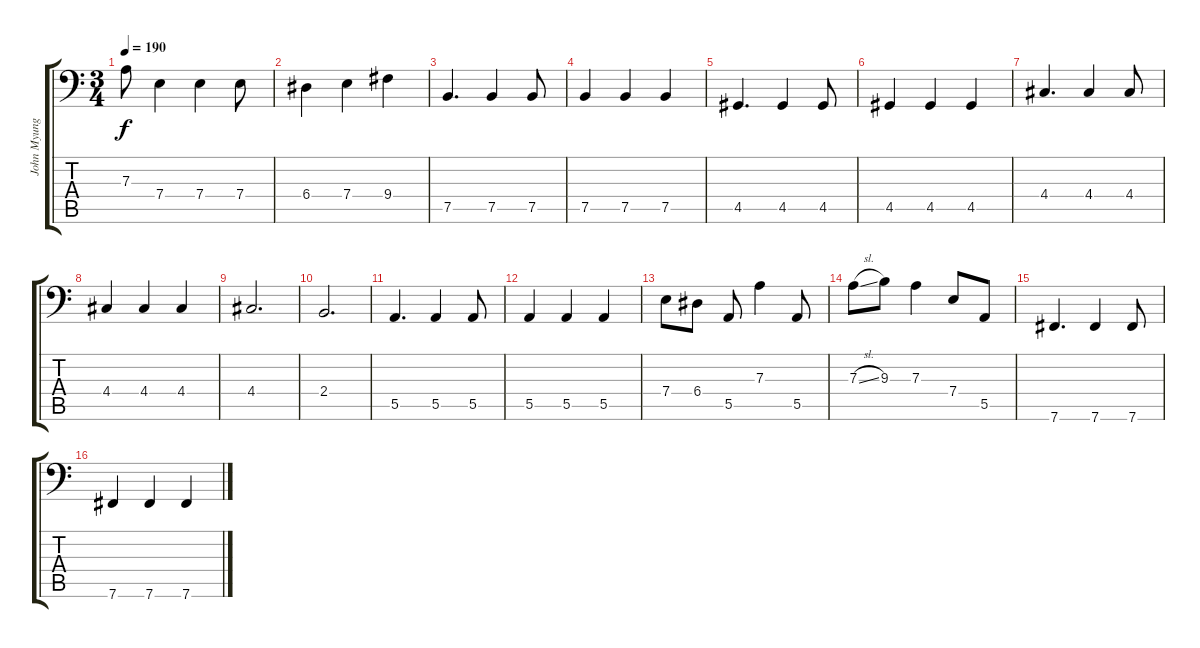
\track ("John Myung - Bass" "John Myung") {instrument electricbassfinger}
\staff {score tabs}
\tuning (C3 G2 D2 A1 E1 B0) {hide}
\ts (3 4)
\tempo 190
\clef f4
\ks c
7.3.8{dy f} 7.4.4 7.4.4 7.4.8 |
6.4.4 7.4.4 9.4.4 |
7.5.4{d} 7.5.4 7.5.8 |
7.5.4 7.5.4 7.5.4 |
4.5.4{d} 4.5.4 4.5.8 |
4.5.4 4.5.4 4.5.4 |
4.4.4{d} 4.4.4 4.4.8 |
4.4.4 4.4.4 4.4.4 |
4.4.2{d} |
2.4.2{d} |
5.5.4{d} 5.5.4 5.5.8 |
5.5.4 5.5.4 5.5.4 |
7.4.8 6.4.8 5.5.8 7.3.4 5.5.8 |
7.3{sl}.8 9.3.8 7.3.4 7.4.8 5.5.8 |
7.6.4{d} 7.6.4 7.6.8 |
7.6.4 7.6.4 7.6.4
